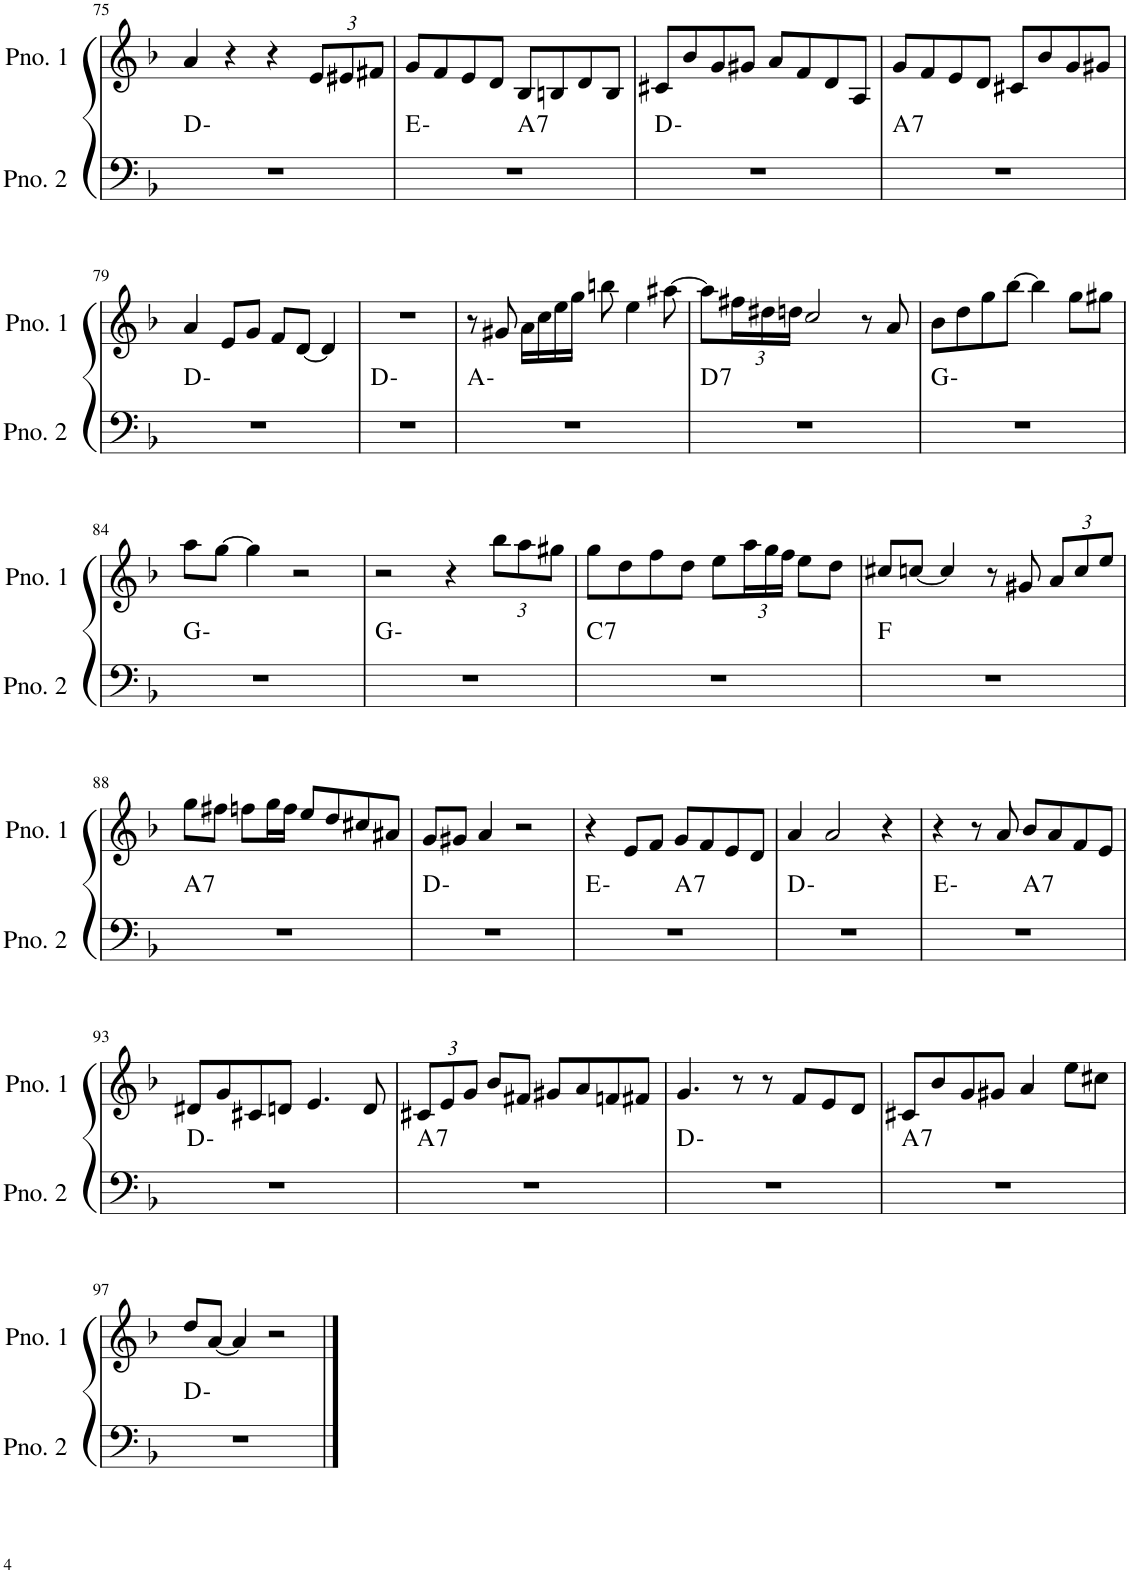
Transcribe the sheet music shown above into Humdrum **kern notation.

**kern	**harte	**kern
*part2	*part2	*part1
*staff2	*	*staff1
*I"ピアノ 2	*	*I"ピアノ 1
!!LO:PB:g=z
*clefF4	*	*clefG2
*k[b-]	*	*k[b-]
*M4/4	*	*M4/4
=75	=75	=75
1r	D:min	4a/
.	.	4r
.	.	4r
*	*	*Xbrackettup
.	.	12e/L
.	.	12e#X/
.	.	12f#X/J
=76	=76	=76
*^	*	*
1r	2ryy	E:min	8g/L
.	.	.	8f/
.	.	.	8e/
.	.	.	8d/J
!	!	!LO:H:kt=7	!
.	2ryy	A:7	8B-/L
.	.	.	8Bn/
.	.	.	8d/
.	.	.	8B/J
*v	*v	*	*
=77	=77	=77
1r	D:min	8c#X/L
.	.	8b-/
.	.	8g/
.	.	8g#X/J
.	.	8a/L
.	.	8f/
.	.	8d/
.	.	8A/J
=78	=78	=78
!	!LO:H:kt=7	!
1r	A:7	8g/L
.	.	8f/
.	.	8e/
.	.	8d/J
.	.	8c#X/L
.	.	8b-/
.	.	8g/
.	.	8g#X/J
!!LO:LB:g=z
=79	=79	=79
1r	D:min	4a/
.	.	8e/L
.	.	8g/J
.	.	8f/L
.	.	[8d/J
.	.	4d/]
=80	=80	=80
1r	D:min	1r
=81	=81	=81
1r	A:min	8r
.	.	8g#X/
.	.	16a\LL
.	.	16cc\
.	.	16ee\
.	.	16gg\JJ
.	.	8bbn\
.	.	4ee\
.	.	[8aa#X\
=82	=82	=82
!	!LO:H:kt=7	!
1r	D:7	8aa#\L]
.	.	24ff#X\L
.	.	24dd#X\
.	.	24ddn\JJ
.	.	2cc/
.	.	8r
.	.	8a/
=83	=83	=83
1r	G:min	8b-\L
.	.	8dd\
.	.	8gg\
.	.	[8bb-\J
.	.	4bb-\]
.	.	8gg\L
.	.	8gg#X\J
!!LO:LB:g=z
=84	=84	=84
1r	G:min	8aa\L
.	.	[8gg\J
.	.	4gg\]
.	.	2r
=85	=85	=85
1r	G:min	2r
.	.	4r
.	.	12bb-\L
.	.	12aa\
.	.	12gg#X\J
=86	=86	=86
!	!LO:H:kt=7	!
1r	C:7	8gg\L
.	.	8dd\
.	.	8ff\
.	.	8dd\J
.	.	8ee\L
.	.	24aa\L
.	.	24gg\
.	.	24ff\JJ
.	.	8ee\L
.	.	8dd\J
=87	=87	=87
1r	F:maj	8cc#X/L
.	.	[8ccn/J
.	.	4cc/]
.	.	8r
.	.	8g#X/
.	.	12a/L
.	.	12cc/
.	.	12ee/J
!!LO:LB:g=z
=88	=88	=88
!	!LO:H:kt=7	!
1r	A:7	8gg\L
.	.	8ff#X\J
.	.	8ffn\L
.	.	16gg\L
.	.	16ff\JJ
.	.	8ee/L
.	.	8dd/
.	.	8cc#X/
.	.	8a#X/J
=89	=89	=89
1r	D:min	8g/L
.	.	8g#X/J
.	.	4a/
.	.	2r
=90	=90	=90
*^	*	*
1r	2ryy	E:min	4r
.	.	.	8e/L
.	.	.	8f/J
!	!	!LO:H:kt=7	!
.	2ryy	A:7	8g/L
.	.	.	8f/
.	.	.	8e/
.	.	.	8d/J
*v	*v	*	*
=91	=91	=91
1r	D:min	4a/
.	.	2a/
.	.	4r
=92	=92	=92
*^	*	*
1r	2ryy	E:min	4r
.	.	.	8r
.	.	.	8a/
!	!	!LO:H:kt=7	!
.	2ryy	A:7	8b-/L
.	.	.	8a/
.	.	.	8f/
.	.	.	8e/J
*v	*v	*	*
!!LO:LB:g=z
=93	=93	=93
1r	D:min	8d#X/L
.	.	8g/
.	.	8c#X/
.	.	8dn/J
.	.	4.e/
.	.	8d/
=94	=94	=94
!	!LO:H:kt=7	!
1r	A:7	12c#X/L
.	.	12e/
.	.	12g/J
.	.	8b-/L
.	.	8f#X/J
.	.	8g#X/L
.	.	8a/
.	.	8fn/
.	.	8f#X/J
=95	=95	=95
1r	D:min	4.g/
.	.	8r
.	.	8r
.	.	8f/L
.	.	8e/
.	.	8d/J
=96	=96	=96
!	!LO:H:kt=7	!
1r	A:7	8c#X/L
.	.	8b-/
.	.	8g/
.	.	8g#X/J
.	.	4a/
.	.	8ee\L
.	.	8cc#X\J
!!LO:LB:g=z
=97	=97	=97
1r	D:min	8dd/L
.	.	[8a/J
.	.	4a/]
.	.	2r
==	==	==
*-	*-	*-
